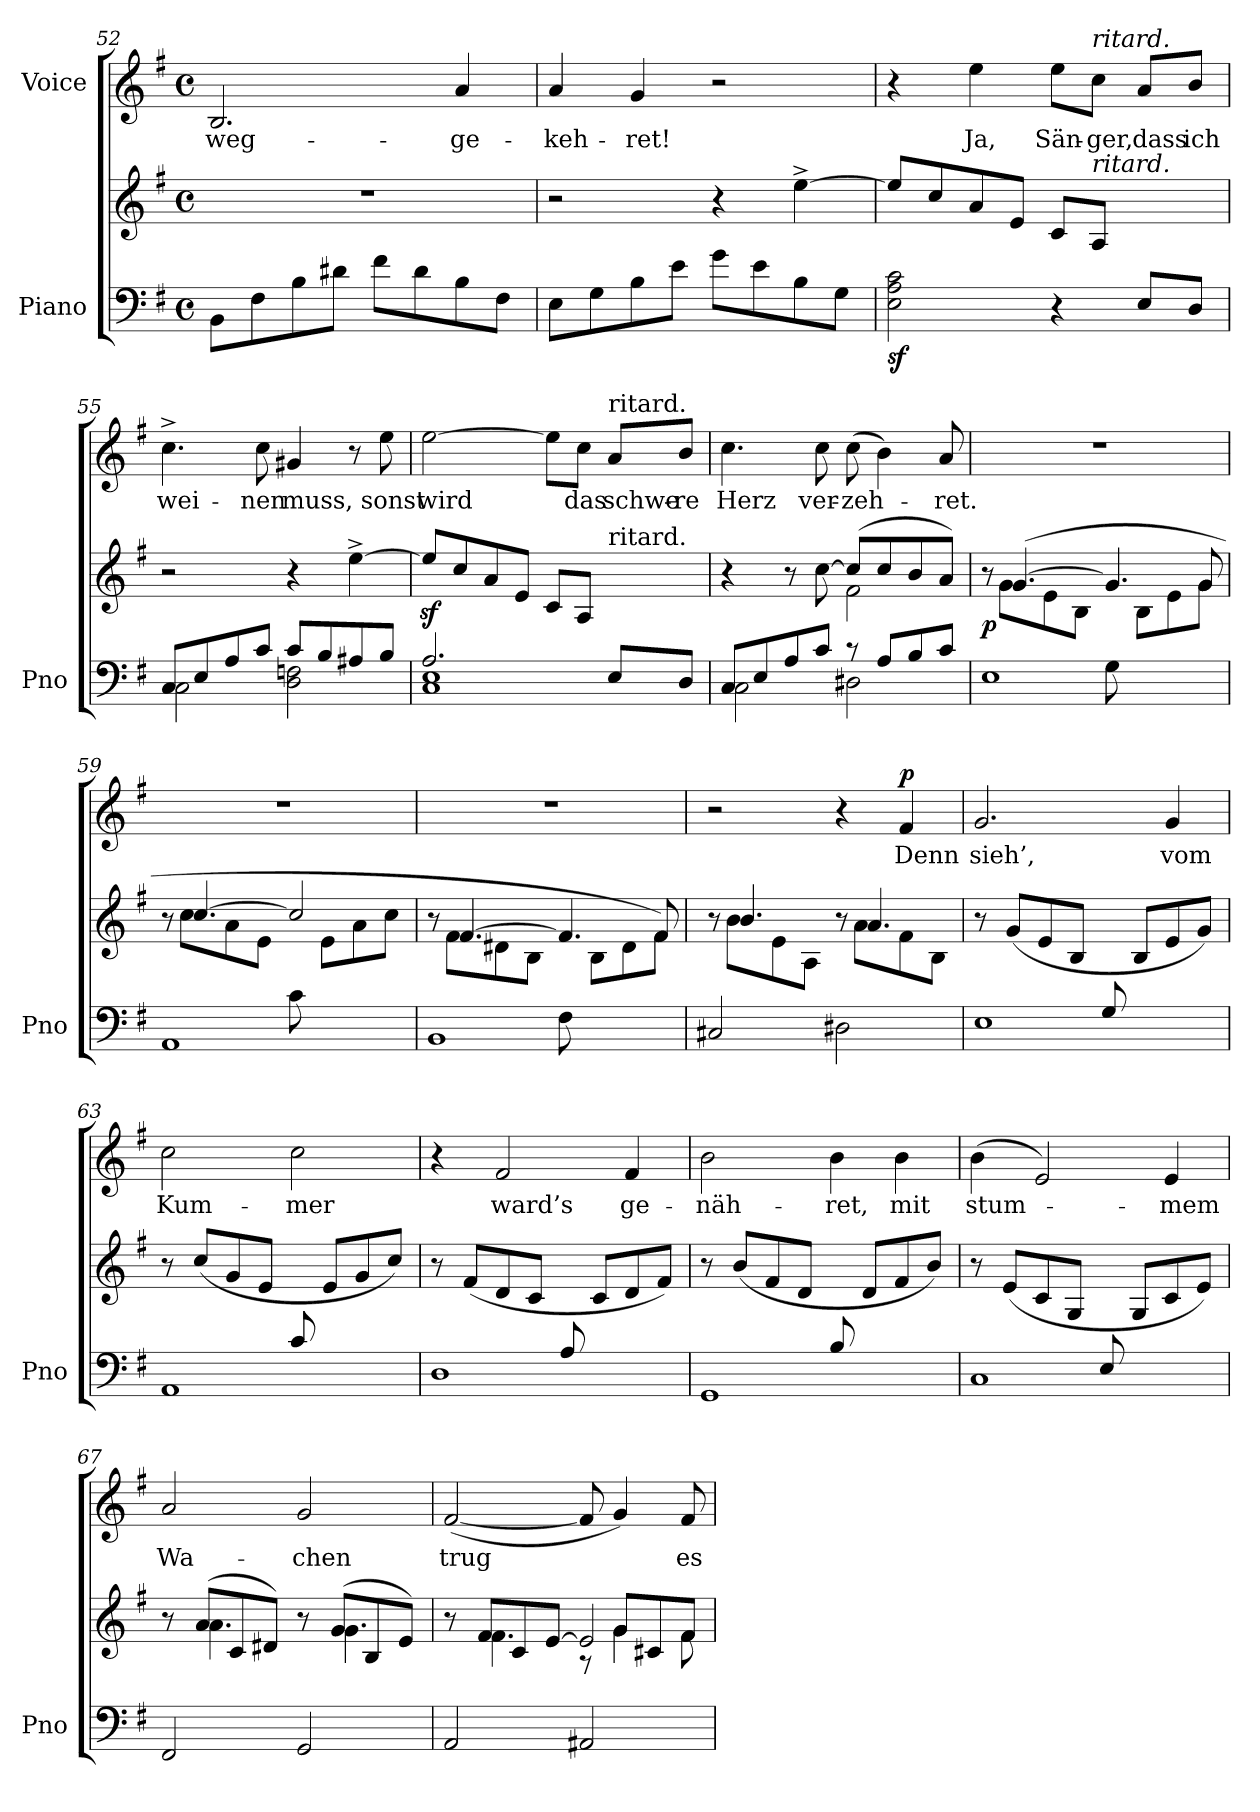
**kern	**kern	**dynam	**kern	**text	**dynam
*part2	*part2	*part2	*part1	*part1	*part1
*staff3	*staff2	*staff2/3	*staff1	*staff1	*staff1
*I"Piano	*	*	*I"Voice	*	*
*I'Pno	*	*	*	*	*
*clefF4	*clefG2	*	*clefG2	*	*
*k[f#]	*k[f#]	*	*k[f#]	*	*
*M4/4	*M4/4	*	*M4/4	*	*
*met(c)	*met(c)	*	*met(c)	*	*
=52	=52	=52	=52	=52	=52
8BB\L	1r	.	2.B/	weg-	.
8F#\	.	.	.	.	.
8B\	.	.	.	.	.
8d#X\J	.	.	.	.	.
8f#\L	.	.	.	.	.
8d#\	.	.	.	.	.
8B\	.	.	4a/	-ge-	.
8F#\J	.	.	.	.	.
=53	=53	=53	=53	=53	=53
8E\L	2r	.	4a/	-keh-	.
8G\	.	.	.	.	.
8B\	.	.	4g/	-ret!	.
8e\J	.	.	.	.	.
8g\L	4r	.	2r	.	.
8e\	.	.	.	.	.
8B\	([4ee^\	.	.	.	.
8G\J	.	.	.	.	.
=54	=54	=54	=54	=54	=54
*^	*	*	*	*	*
!	!	!	!LO:DY:b=2	!	!	!
2.ryy	2E\ 2A\ 2c\	8ee/L]	sf	4r	.	.
.	.	8cc/	.	.	.	.
.	.	8a/	.	4ee\	Ja,	.
.	.	8e/J	.	.	.	.
.	4r	8c/L	.	8ee\L	Sän-	.
!	!	!	!	!LO:TX:a:i:t=ritard.	!	!
!	!	!LO:TX:a:i:t=ritard.	!	!	!	!
.	.	8A/J	.	8cc\J	-ger,	.
8E/L	4ryy	4ryy	.	8a/L	dass	.
8D/J)	.	.	.	8b/J	ich	.
=55	=55	=55	=55	=55	=55	=55
8C/L	2C\	2r	.	4.cc^\	wei-	.
8E/	.	.	.	.	.	.
8A/	.	.	.	.	.	.
8c/J	.	.	.	8cc\	-nen	.
8c/L	2D\ 2Fn\	4r	.	4g#X/	muss,	.
8B/	.	.	.	.	.	.
8A#X/	.	([4ee^\	.	8r	.	.
8B/J	.	.	.	8ee\	sonst	.
=56	=56	=56	=56	=56	=56	=56
*	*^	*	*	*	*	*
2.ryy	2.A/	1C 1E	8eez</L]	.	[2ee\	wird	.
.	.	.	8cc/	.	.	.	.
.	.	.	8a/	.	.	.	.
.	.	.	8e/J	.	.	.	.
.	.	.	8c/L	.	8ee\L]	.	.
.	.	.	8A/J	.	8cc\J	das	.
!	!	!	!	!	!LO:TX:a:t=ritard.	!	!
!	!	!	!LO:TX:a:t=ritard.	!	!	!	!
8E/L	4ryy	.	4ryy	.	8a/L	schwe-	.
8D/J)	.	.	.	.	8b/J	-re	.
*	*v	*v	*	*	*	*	*
=57	=57	=57	=57	=57	=57	=57
*	*	*^	*	*	*	*
8C/L	2C\	4r	2ryy	.	4.cc\	Herz	.
8E/	.	.	.	.	.	.	.
8A/	.	8r	.	.	.	.	.
8c/J	.	[>8cc\	.	.	8cc\	ver-	.
8r	2D#X\	(8cc/L]	2f#\	.	(8cc\	-zeh-	.
8A/L	.	8cc/	.	.	4b\)	.	.
8B/	.	8b/	.	.	.	.	.
8c/J	.	8a/J)	.	.	8a/	-ret.	.
=58	=58	=58	=58	=58	=58	=58	=58
!	!	!	!	!LO:DY:b	!	!	!
2ryy	1E	8r	8ryy	p	1r	.	.
.	.	([4.g/	8g\L	.	.	.	.
.	.	.	8e\	.	.	.	.
.	.	.	8B\J	.	.	.	.
8G\	.	4.g/]	8ryy	.	.	.	.
4.ryy	.	.	8B\L	.	.	.	.
.	.	.	8e\	.	.	.	.
.	.	8g/	8g\J	.	.	.	.
=59	=59	=59	=59	=59	=59	=59	=59
2ryy	1AA	8r	8ryy	.	1r	.	.
.	.	[4.cc/	8cc\L	.	.	.	.
.	.	.	8a\	.	.	.	.
.	.	.	8e\J	.	.	.	.
8c\	.	2cc/]	8ryy	.	.	.	.
4.ryy	.	.	8e\L	.	.	.	.
.	.	.	8a\	.	.	.	.
.	.	.	8cc\J	.	.	.	.
=60	=60	=60	=60	=60	=60	=60	=60
2ryy	1BB	8r	8ryy	.	1r	.	.
.	.	[4.f#/	8f#\L	.	.	.	.
.	.	.	8d#X\	.	.	.	.
.	.	.	8B\J	.	.	.	.
8F#\	.	4.f#/]	8ryy	.	.	.	.
4.ryy	.	.	8B\L	.	.	.	.
.	.	.	8d#\	.	.	.	.
.	.	8f#/)	8f#\J	.	.	.	.
*v	*v	*	*	*	*	*	*
=61	=61	=61	=61	=61	=61	=61
2C#X/	8r	8ryy	.	2r	.	.
.	4.b/	8b\L	.	.	.	.
.	.	8e\	.	.	.	.
.	.	8A\J	.	.	.	.
2D#X\	8r	8ryy	.	4r	.	.
.	4.a/	8a\L	.	.	.	.
!	!	!	!	!	!	!LO:DY:a
.	.	8f#\	.	4f#/	Denn	p
.	.	8B\J	.	.	.	.
*	*v	*v	*	*	*	*
=62	=62	=62	=62	=62	=62
*^	*	*	*	*	*
2ryy	1E	8r	.	2.g/	sieh’,	.
.	.	(8g/L	.	.	.	.
.	.	8e/	.	.	.	.
.	.	8B/J	.	.	.	.
8G/	.	8ryy	.	.	.	.
4.ryy	.	8B/L	.	.	.	.
.	.	8e/	.	4g/	vom	.
.	.	8g/J)	.	.	.	.
=63	=63	=63	=63	=63	=63	=63
2ryy	1AA	8r	.	2cc\	Kum-	.
.	.	(8cc/L	.	.	.	.
.	.	8g/	.	.	.	.
.	.	8e/J	.	.	.	.
8c/	.	8ryy	.	2cc\	-mer	.
4.ryy	.	8e/L	.	.	.	.
.	.	8g/	.	.	.	.
.	.	8cc/J)	.	.	.	.
=64	=64	=64	=64	=64	=64	=64
2ryy	1D	8r	.	4r	.	.
.	.	(8f#/L	.	.	.	.
.	.	8d/	.	2f#/	ward’s	.
.	.	8c/J	.	.	.	.
8A/	.	8ryy	.	.	.	.
4.ryy	.	8c/L	.	.	.	.
.	.	8d/	.	4f#/	ge-	.
.	.	8f#/J)	.	.	.	.
=65	=65	=65	=65	=65	=65	=65
2ryy	1GG	8r	.	2b\	-näh-	.
.	.	(8b/L	.	.	.	.
.	.	8f#/	.	.	.	.
.	.	8d/J	.	.	.	.
8B/	.	8ryy	.	4b\	-ret,	.
4.ryy	.	8d/L	.	.	.	.
.	.	8f#/	.	4b\	mit	.
.	.	8b/J)	.	.	.	.
=66	=66	=66	=66	=66	=66	=66
2ryy	1C	8r	.	(4b\	stum-	.
.	.	(8e/L	.	.	.	.
.	.	8c/	.	2e/)	.	.
.	.	8G/J	.	.	.	.
8E/	.	8ryy	.	.	.	.
4.ryy	.	8G/L	.	.	.	.
.	.	8c/	.	4e/	-mem	.
.	.	8e/J)	.	.	.	.
*v	*v	*	*	*	*	*
=67	=67	=67	=67	=67	=67
*	*^	*	*	*	*
2FF#/	8r	8ryy	.	2a/	Wa-	.
.	(<8a/L	4.a\	.	.	.	.
.	8c/	.	.	.	.	.
.	8d#X/J)	.	.	.	.	.
2GG/	8r	8ryy	.	2g/	-chen	.
.	(<8g/L	4.g\	.	.	.	.
.	8B/	.	.	.	.	.
.	8e/J)	.	.	.	.	.
=68	=68	=68	=68	=68	=68	=68
*	*	*^	*	*	*	*
2AA/	8r	8ryy	2ryy	.	([2f#/	trug	.
.	8f#/L	4.f#\	.	.	.	.	.
.	8c/	.	.	.	.	.	.
.	[<8e/J	.	.	.	.	.	.
2AA#X/	2e/]	8ryy	8r	.	8f#/]	.	.
.	.	4g\	8g/L	.	4g/)	.	.
.	.	.	8c#X/	.	.	.	.
.	.	8f#\	8f#/J	.	8f#/	es	.
*	*v	*v	*v	*	*	*	*
=	=	=	=	=	=
*-	*-	*-	*-	*-	*-
